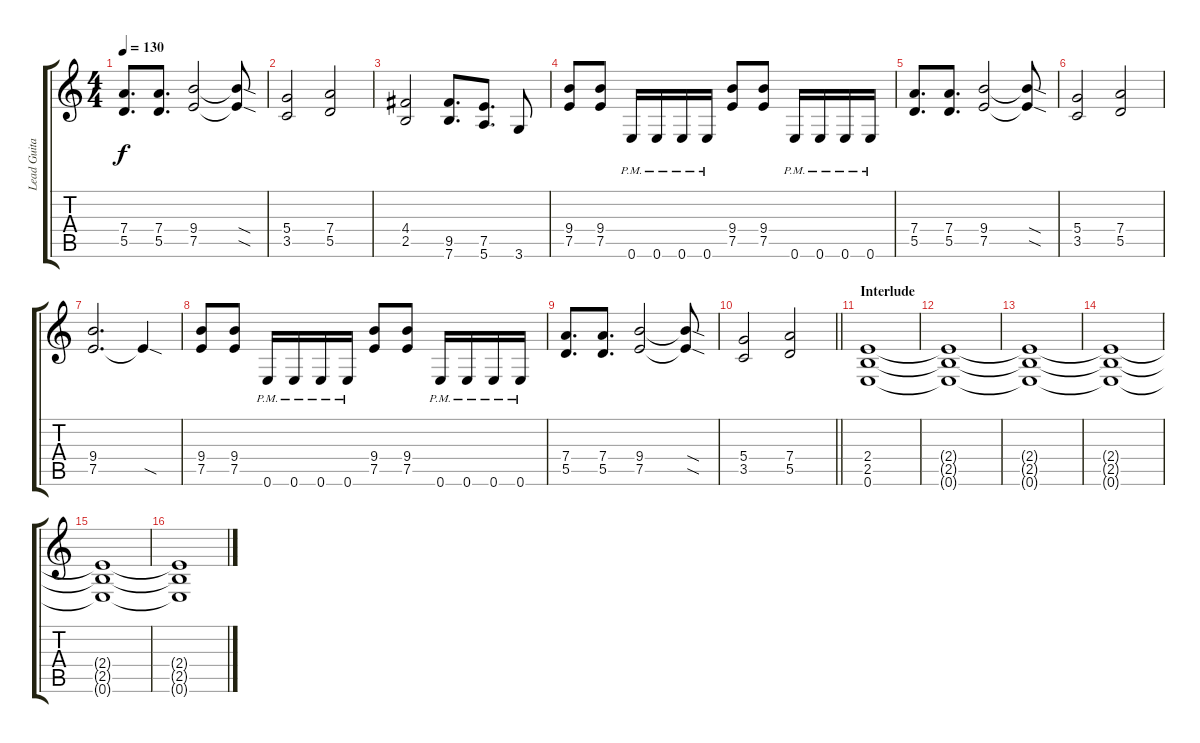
\track ("Lead Guitar" "Lead Guita") {instrument distortionguitar}
\staff {score tabs}
\tuning (E4 B3 G3 D3 A2 E2) {hide}
\ts (4 4)
\tempo 130
\clef g2
\ks c
(7.4 5.5).8{d dy f} (7.4 5.5).8{d} (9.4 7.5).2 (9.4{sod t} 7.5{sod t}).8 |
(5.4 3.5).2 (7.4 5.5).2 |
(4.4 2.5).2 (9.5 7.6).8{d} (7.5 5.6).8{d} 3.6.8 |
(9.4 7.5).8 (9.4 7.5).8 0.6{pm}.16 0.6{pm}.16 0.6{pm}.16 0.6{pm}.16 (9.4 7.5).8 (9.4 7.5).8 0.6{pm}.16 0.6{pm}.16 0.6{pm}.16 0.6{pm}.16 |
(7.4 5.5).8{d} (7.4 5.5).8{d} (9.4 7.5).2 (9.4{sod t} 7.5{sod t}).8 |
(5.4 3.5).2 (7.4 5.5).2 |
(9.4 7.5).2{d} 7.5{sod t}.4 |
(9.4 7.5).8 (9.4 7.5).8 0.6{pm}.16 0.6{pm}.16 0.6{pm}.16 0.6{pm}.16 (9.4 7.5).8 (9.4 7.5).8 0.6{pm}.16 0.6{pm}.16 0.6{pm}.16 0.6{pm}.16 |
(7.4 5.5).8{d} (7.4 5.5).8{d} (9.4 7.5).2 (9.4{sod t} 7.5{sod t}).8 |
\barLineRight lightlight
(5.4 3.5).2 (7.4 5.5).2 |
\section ("" "Interlude")
(2.4 2.5 0.6).1{volume 8} |
(2.4{t} 2.5{t} 0.6{t}).1 |
(2.4{t} 2.5{t} 0.6{t}).1 |
(2.4{t} 2.5{t} 0.6{t}).1 |
(2.4{t} 2.5{t} 0.6{t}).1{volume 0} |
(2.4{t} 2.5{t} 0.6{t}).1
